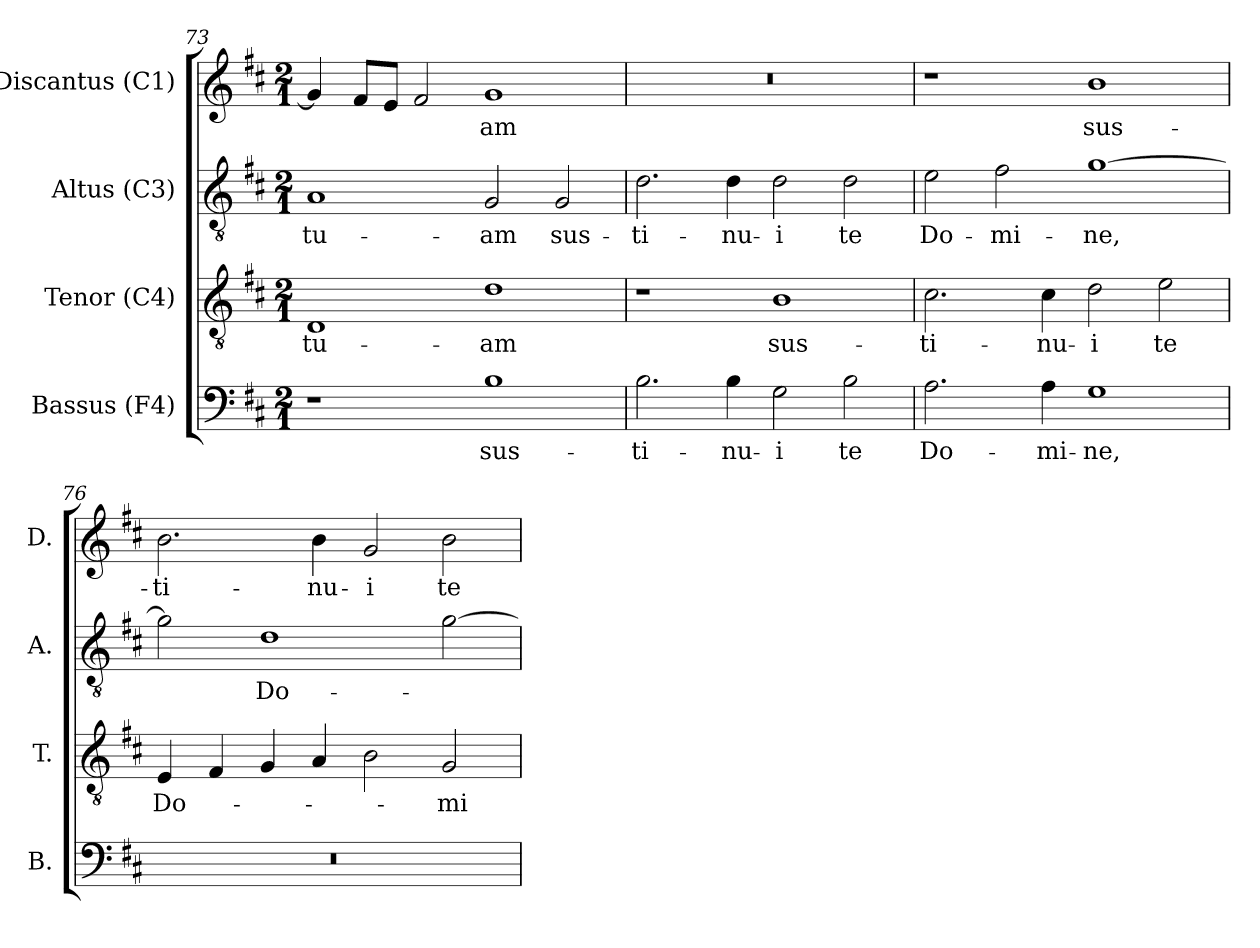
**kern	**text	**kern	**text	**kern	**text	**kern	**text
*part4	*part4	*part3	*part3	*part2	*part2	*part1	*part1
*staff4	*staff4	*staff3	*staff3	*staff2	*staff2	*staff1	*staff1
*I"Bassus (F4)	*	*I"Tenor (C4)	*	*I"Altus (C3)	*	*I"Discantus (C1)	*
*I'B.	*	*I'T.	*	*I'A.	*	*I'D.	*
!!LO:LB:g=z
*clefF4	*	*clefGv2	*	*clefGv2	*	*clefG2	*
*	*	*ITrd7c12	*	*ITrd7c12	*	*	*
*k[f#c#]	*	*k[f#c#]	*	*k[f#c#]	*	*k[f#c#]	*
*D:	*	*D:	*	*D:	*	*D:	*
*M2/1	*	*M2/1	*	*M2/1	*	*M2/1	*
=73	=73	=73	=73	=73	=73	=73	=73
!	!	!	!LO:LY:b:color=#000000	!	!	!	!
!	!	!	!	!	!LO:LY:b:color=#000000	!	!
1r	.	1DDi	tu-	1AAi	tu-	4gi/]	.
.	.	.	.	.	.	8f#i/L	.
.	.	.	.	.	.	8ei/J	.
.	.	.	.	.	.	2f#i/	.
!	!LO:LY:b:color=#000000	!	!	!	!	!	!
!	!	!	!LO:LY:b:color=#000000	!	!	!	!
!	!	!	!	!	!LO:LY:b:color=#000000	!	!
!	!	!	!	!	!	!	!LO:LY:b:color=#000000
1Bi	sus-	1Di	-am	2GGi/	-am	1gi	-am
!	!	!	!	!	!LO:LY:b:color=#000000	!	!
.	.	.	.	2GGi/	sus-	.	.
=74	=74	=74	=74	=74	=74	=74	=74
!	!LO:LY:b:color=#000000	!	!	!	!	!	!
!	!	!	!	!	!LO:LY:b:color=#000000	!LO:N:vis=1	!
2.Bi\	-ti-	1r	.	2.Di\	-ti-	0r	.
!	!LO:LY:b:color=#000000	!	!	!	!	!	!
!	!	!	!	!	!LO:LY:b:color=#000000	!	!
4Bi\	-nu-	.	.	4Di\	-nu-	.	.
!	!LO:LY:b:color=#000000	!	!	!	!	!	!
!	!	!	!LO:LY:b:color=#000000	!	!	!	!
!	!	!	!	!	!LO:LY:b:color=#000000	!	!
2Gi\	-i	1BBi	sus-	2Di\	-i	.	.
!	!LO:LY:b:color=#000000	!	!	!	!	!	!
!	!	!	!	!	!LO:LY:b:color=#000000	!	!
2Bi\	te	.	.	2Di\	te	.	.
=75	=75	=75	=75	=75	=75	=75	=75
!	!LO:LY:b:color=#000000	!	!	!	!	!	!
!	!	!	!LO:LY:b:color=#000000	!	!	!	!
!	!	!	!	!	!LO:LY:b:color=#000000	!	!
2.Ai\	Do-	2.C#i\	-ti-	2Ei\	Do-	1r	.
!	!	!	!	!	!LO:LY:b:color=#000000	!	!
.	.	.	.	2F#i\	-mi-	.	.
!	!LO:LY:b:color=#000000	!	!	!	!	!	!
!	!	!	!LO:LY:b:color=#000000	!	!	!	!
4Ai\	-mi-	4C#i\	-nu-	.	.	.	.
!	!LO:LY:b:color=#000000	!	!	!	!	!	!
!	!	!	!LO:LY:b:color=#000000	!	!	!	!
!	!	!	!	!	!LO:LY:b:color=#000000	!	!
!	!	!	!	!	!	!	!LO:LY:b:color=#000000
1Gi	-ne,	2Di\	-i	[1Gi	-ne,	1bi	sus-
!	!	!	!LO:LY:b:color=#000000	!	!	!	!
.	.	2Ei\	te	.	.	.	.
=76	=76	=76	=76	=76	=76	=76	=76
!LO:N:vis=1	!	!	!	!	!	!	!
!	!	!	!LO:LY:b:color=#000000	!	!	!	!
!	!	!	!	!	!	!	!LO:LY:b:color=#000000
0r	.	4EEi/	Do-	2Gi\]	.	2.bi\	-ti-
.	.	4FF#i/	.	.	.	.	.
!	!	!	!	!	!LO:LY:b:color=#000000	!	!
.	.	4GGi/	.	1Di	Do-	.	.
!	!	!	!	!	!	!	!LO:LY:b:color=#000000
.	.	4AAi/	.	.	.	4bi\	-nu-
!	!	!	!	!	!	!	!LO:LY:b:color=#000000
.	.	2BBi\	.	.	.	2gi/	-i
!	!	!	!LO:LY:b:color=#000000	!	!	!	!
!	!	!	!	!	!	!	!LO:LY:b:color=#000000
.	.	2GGi/	-mi-	[2Gi\	.	2bi\	te
=	=	=	=	=	=	=	=
*-	*-	*-	*-	*-	*-	*-	*-
